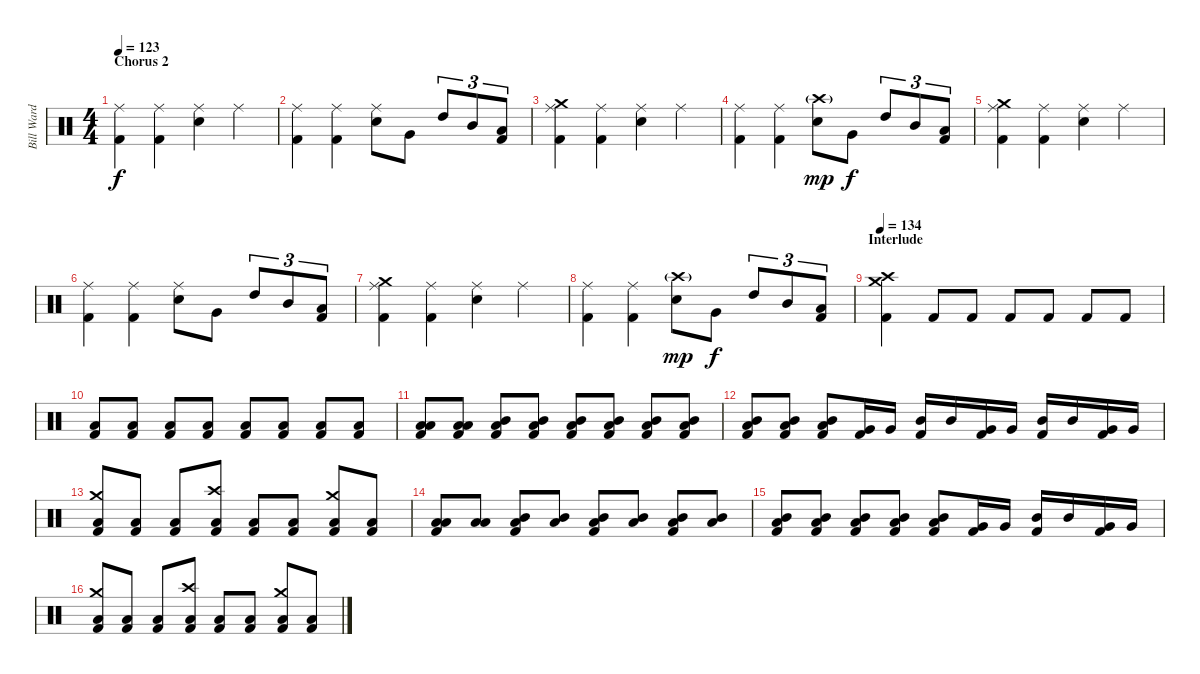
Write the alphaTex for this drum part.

\track ("Bill Ward" "Bill Ward") {instrument percussion}
\staff {score}
\articulation defaults
\ts (4 4)
\section ("" "Chorus 2")
\tempo 123
\clef neutral
\ks c
("Ride (middle)" "Kick (hit) 2").4{dy f} ("Ride (middle)" "Kick (hit) 2").4 ("Ride (middle)" "Snare (hit) 2").4 "Ride (middle)".4 |
("Ride (middle)" "Kick (hit) 2").4 ("Ride (middle)" "Kick (hit) 2").4 ("Ride (middle)" "Snare (hit) 2").8 "Very Low Tom (hit)".8 "High Tom (hit)".8{tu (3 2)} "Mid Tom (hit)".8{tu (3 2)} ("Low Tom (hit)" "Kick (hit) 2").8{tu (3 2)} |
("Crash medium (hit)" "Ride (middle)" "Kick (hit) 2").4 ("Ride (middle)" "Kick (hit) 2").4 ("Ride (middle)" "Snare (hit) 2").4 "Ride (middle)".4 |
("Ride (middle)" "Kick (hit) 2").4 ("Ride (middle)" "Kick (hit) 2").4 ("Crash high (hit)"{g} "Snare (hit) 2").8{dy mp} "Very Low Tom (hit)".8{dy f} "High Tom (hit)".8{tu (3 2)} "Mid Tom (hit)".8{tu (3 2)} ("Low Tom (hit)" "Kick (hit) 2").8{tu (3 2)} |
("Crash medium (hit)" "Ride (middle)" "Kick (hit) 2").4 ("Ride (middle)" "Kick (hit) 2").4 ("Ride (middle)" "Snare (hit) 2").4 "Ride (middle)".4 |
("Ride (middle)" "Kick (hit) 2").4 ("Ride (middle)" "Kick (hit) 2").4 ("Ride (middle)" "Snare (hit) 2").8 "Very Low Tom (hit)".8 "High Tom (hit)".8{tu (3 2)} "Mid Tom (hit)".8{tu (3 2)} ("Low Tom (hit)" "Kick (hit) 2").8{tu (3 2)} |
("Crash medium (hit)" "Ride (middle)" "Kick (hit) 2").4 ("Ride (middle)" "Kick (hit) 2").4 ("Ride (middle)" "Snare (hit) 2").4 "Ride (middle)".4 |
("Ride (middle)" "Kick (hit) 2").4 ("Ride (middle)" "Kick (hit) 2").4 ("Crash high (hit)"{g} "Snare (hit) 2").8{dy mp} "Very Low Tom (hit)".8{dy f} "High Tom (hit)".8{tu (3 2)} "Mid Tom (hit)".8{tu (3 2)} ("Low Tom (hit)" "Kick (hit) 2").8{tu (3 2)} |
\section ("" "Interlude")
\tempo 134
("Crash high (hit)" "Crash medium (hit)" "Kick (hit) 2").4 "Kick (hit) 2".8 "Kick (hit) 2".8 "Kick (hit) 2".8 "Kick (hit) 2".8 "Kick (hit) 2".8 "Kick (hit) 2".8 |
("Low Floor Tom (hit)" "Kick (hit) 2").8 ("Low Floor Tom (hit)" "Kick (hit) 2").8 ("Low Floor Tom (hit)" "Kick (hit) 2").8 ("Low Floor Tom (hit)" "Kick (hit) 2").8 ("Low Floor Tom (hit)" "Kick (hit) 2").8 ("Low Floor Tom (hit)" "Kick (hit) 2").8 ("Low Floor Tom (hit)" "Kick (hit) 2").8 ("Low Floor Tom (hit)" "Kick (hit) 2").8 |
("Low Tom (hit)" "Low Floor Tom (hit)" "Kick (hit) 2").8 ("Low Tom (hit)" "Low Floor Tom (hit)" "Kick (hit) 2").8 ("Mid Tom (hit)" "Low Floor Tom (hit)" "Kick (hit) 2").8 ("Mid Tom (hit)" "Low Floor Tom (hit)" "Kick (hit) 2").8 ("Mid Tom (hit)" "Low Floor Tom (hit)" "Kick (hit) 2").8 ("Mid Tom (hit)" "Low Floor Tom (hit)" "Kick (hit) 2").8 ("Mid Tom (hit)" "Low Floor Tom (hit)" "Kick (hit) 2").8 ("Mid Tom (hit)" "Low Floor Tom (hit)" "Kick (hit) 2").8 |
("Mid Tom (hit)" "Low Floor Tom (hit)" "Kick (hit) 2").8 ("Mid Tom (hit)" "Low Floor Tom (hit)" "Kick (hit) 2").8 ("Mid Tom (hit)" "Low Floor Tom (hit)" "Kick (hit) 2").8 ("Very Low Tom (hit)" "Kick (hit) 2").16 "Very Low Tom (hit)".16 ("Mid Tom (hit)" "Kick (hit) 2").16 "Mid Tom (hit)".16 ("Very Low Tom (hit)" "Kick (hit) 2").16 "Very Low Tom (hit)".16 ("Mid Tom (hit)" "Kick (hit) 2").16 "Mid Tom (hit)".16 ("Very Low Tom (hit)" "Kick (hit) 2").16 "Very Low Tom (hit)".16 |
("Crash medium (hit)" "Low Floor Tom (hit)" "Kick (hit) 2").8 ("Low Floor Tom (hit)" "Kick (hit) 2").8 ("Low Floor Tom (hit)" "Kick (hit) 2").8 ("Crash high (hit)" "Low Floor Tom (hit)" "Kick (hit) 2").8 ("Low Floor Tom (hit)" "Kick (hit) 2").8 ("Low Floor Tom (hit)" "Kick (hit) 2").8 ("Crash medium (hit)" "Low Floor Tom (hit)" "Kick (hit) 2").8 ("Low Floor Tom (hit)" "Kick (hit) 2").8 |
("Low Tom (hit)" "Low Floor Tom (hit)" "Kick (hit) 2").8 ("Low Tom (hit)" "Low Floor Tom (hit)").8 ("Mid Tom (hit)" "Low Floor Tom (hit)" "Kick (hit) 2").8 ("Mid Tom (hit)" "Low Floor Tom (hit)").8 ("Mid Tom (hit)" "Low Floor Tom (hit)" "Kick (hit) 2").8 ("Mid Tom (hit)" "Low Floor Tom (hit)").8 ("Mid Tom (hit)" "Low Floor Tom (hit)" "Kick (hit) 2").8 ("Mid Tom (hit)" "Low Floor Tom (hit)").8 |
("Mid Tom (hit)" "Low Floor Tom (hit)" "Kick (hit) 2").8 ("Mid Tom (hit)" "Low Floor Tom (hit)" "Kick (hit) 2").8 ("Mid Tom (hit)" "Low Floor Tom (hit)" "Kick (hit) 2").8 ("Mid Tom (hit)" "Low Floor Tom (hit)" "Kick (hit) 2").8 ("Mid Tom (hit)" "Low Floor Tom (hit)" "Kick (hit) 2").8 ("Very Low Tom (hit)" "Kick (hit) 2").16 "Very Low Tom (hit)".16 ("Mid Tom (hit)" "Kick (hit) 2").16 "Mid Tom (hit)".16 ("Very Low Tom (hit)" "Kick (hit) 2").16 "Very Low Tom (hit)".16 |
("Crash medium (hit)" "Low Floor Tom (hit)" "Kick (hit) 2").8 ("Low Floor Tom (hit)" "Kick (hit) 2").8 ("Low Floor Tom (hit)" "Kick (hit) 2").8 ("Crash high (hit)" "Low Floor Tom (hit)" "Kick (hit) 2").8 ("Low Floor Tom (hit)" "Kick (hit) 2").8 ("Low Floor Tom (hit)" "Kick (hit) 2").8 ("Crash medium (hit)" "Low Floor Tom (hit)" "Kick (hit) 2").8 ("Low Floor Tom (hit)" "Kick (hit) 2").8
